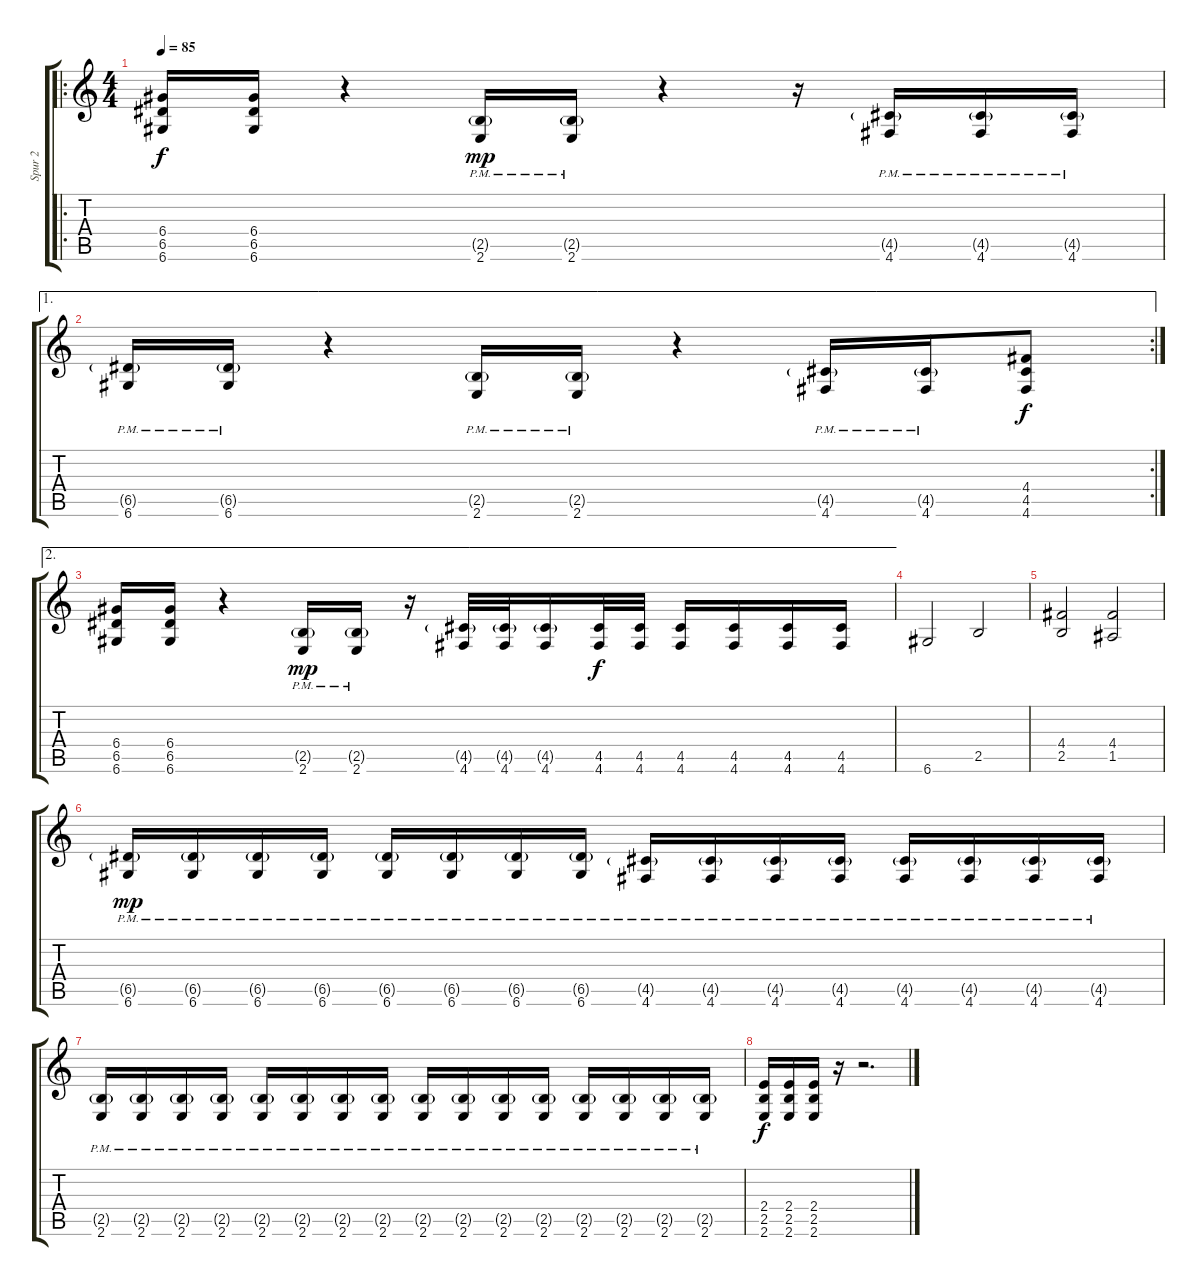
\track ("Spur 2" "Spur 2") {instrument distortionguitar}
\staff {score tabs}
\tuning (E4 B3 G3 D3 A2 D2) {hide}
\ro
\ts (4 4)
\tempo 85
\clef g2
\ks c
(6.4 6.5 6.6).16{dy f volume 14 balance 0} (6.4 6.5 6.6).16 r.4 (2.5{g pm} 2.6{pm}).16{dy mp} (2.5{g pm} 2.6{pm}).16 r.4 r.16 (4.5{g pm} 4.6{pm}).16 (4.5{g pm} 4.6{pm}).16 (4.5{g pm} 4.6{pm}).16 |
\ae 1
\rc 2
(6.5{g pm} 6.6{pm}).16 (6.5{g pm} 6.6{pm}).16 r.4 (2.5{g pm} 2.6{pm}).16 (2.5{g pm} 2.6{pm}).16 r.4 (4.5{g pm} 4.6{pm}).16 (4.5{g pm} 4.6{pm}).16 (4.4 4.5 4.6).8{dy f} |
\ae 2
(6.4 6.5 6.6).16 (6.4 6.5 6.6).16 r.4 (2.5{g pm} 2.6{pm}).16{dy mp} (2.5{g pm} 2.6{pm}).16 r.16 (4.5{g} 4.6).32 (4.5{g} 4.6).32 (4.5{g} 4.6).16 (4.5 4.6).32{dy f} (4.5 4.6).32 (4.5 4.6).16 (4.5 4.6).16 (4.5 4.6).16 (4.5 4.6).16 |
6.6.2{balance 16} 2.5.2 |
(4.4 2.5).2 (4.4 1.5).2 |
(6.5{g pm} 6.6{pm}).16{dy mp} (6.5{g pm} 6.6{pm}).16 (6.5{g pm} 6.6{pm}).16 (6.5{g pm} 6.6{pm}).16 (6.5{g pm} 6.6{pm}).16 (6.5{g pm} 6.6{pm}).16 (6.5{g pm} 6.6{pm}).16 (6.5{g pm} 6.6{pm}).16 (4.5{g pm} 4.6{pm}).16 (4.5{g pm} 4.6{pm}).16 (4.5{g pm} 4.6{pm}).16 (4.5{g pm} 4.6{pm}).16 (4.5{g pm} 4.6{pm}).16 (4.5{g pm} 4.6{pm}).16 (4.5{g pm} 4.6{pm}).16 (4.5{g pm} 4.6{pm}).16 |
(2.5{g pm} 2.6{pm}).16 (2.5{g pm} 2.6{pm}).16 (2.5{g pm} 2.6{pm}).16 (2.5{g pm} 2.6{pm}).16 (2.5{g pm} 2.6{pm}).16 (2.5{g pm} 2.6{pm}).16 (2.5{g pm} 2.6{pm}).16 (2.5{g pm} 2.6{pm}).16 (2.5{g pm} 2.6{pm}).16 (2.5{g pm} 2.6{pm}).16 (2.5{g pm} 2.6{pm}).16 (2.5{g pm} 2.6{pm}).16 (2.5{g pm} 2.6{pm}).16 (2.5{g pm} 2.6{pm}).16 (2.5{g pm} 2.6{pm}).16 (2.5{g pm} 2.6{pm}).16 |
(2.4 2.5 2.6).16{dy f} (2.4 2.5 2.6).16 (2.4 2.5 2.6).16 r.16 r.2{d}
